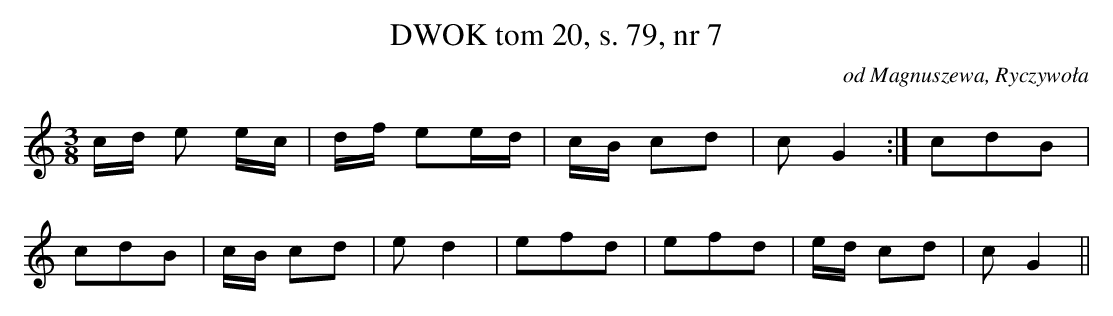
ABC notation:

X:1
T: DWOK tom 20, s. 79, nr 7
O:od Magnuszewa, Ryczywoła
L:1/8
M:3/8
K:C
c/2d/2 e e/2c/2|d/2f/2 ee/2d/2|c/2B/2 cd|cG2:|cdB|
cdB|c/2B/2 cd|ed2|efd|efd|e/2d/2 cd|cG2||
